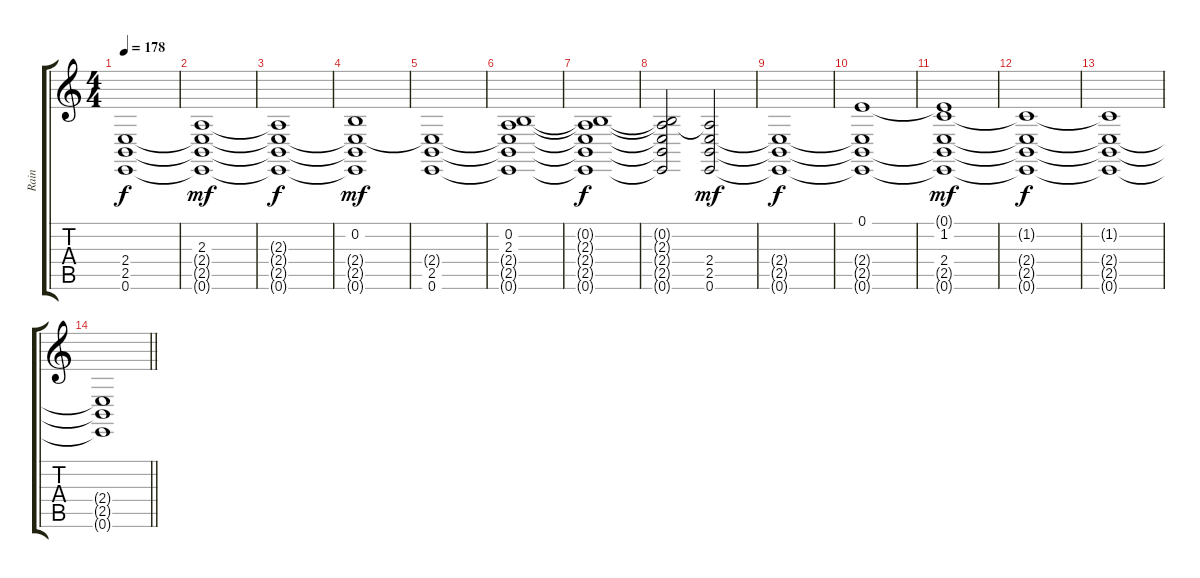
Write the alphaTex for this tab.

\track ("Rain" "Rain") {instrument applause}
\staff {score tabs}
\tuning (E4 B3 G3 D3 A2 E2) {hide}
\ts (4 4)
\tempo 178
\clef g2
\ks c
(2.4{t} 2.5{t} 0.6{t}).1{dy f} |
(2.3 2.4{t} 2.5{t} 0.6{t}).1{dy mf} |
(2.3{t} 2.4{t} 2.5{t} 0.6{t}).1{dy f} |
(0.2 2.4{t} 2.5{t} 0.6{t}).1{dy mf} |
(2.4{t} 2.5 0.6).1 |
(0.2 2.3 2.4{t} 2.5{t} 0.6{t}).1 |
(0.2{t} 2.3{t} 2.4{t} 2.5{t} 0.6{t}).1{dy f} |
(0.2{t} 2.3{t} 2.4{t} 2.5{t} 0.6{t}).2 (2.3{t} 2.4 2.5 0.6).2{dy mf} |
(2.4{t} 2.5{t} 0.6{t}).1{dy f} |
(0.1 2.4{t} 2.5{t} 0.6{t}).1 |
(0.1{t} 1.2 2.4 2.5{t} 0.6{t}).1{dy mf} |
(1.2{t} 2.4{t} 2.5{t} 0.6{t}).1{dy f} |
(1.2{t} 2.4{t} 2.5{t} 0.6{t}).1 |
\barLineRight lightlight
(2.4{t} 2.5{t} 0.6{t}).1
